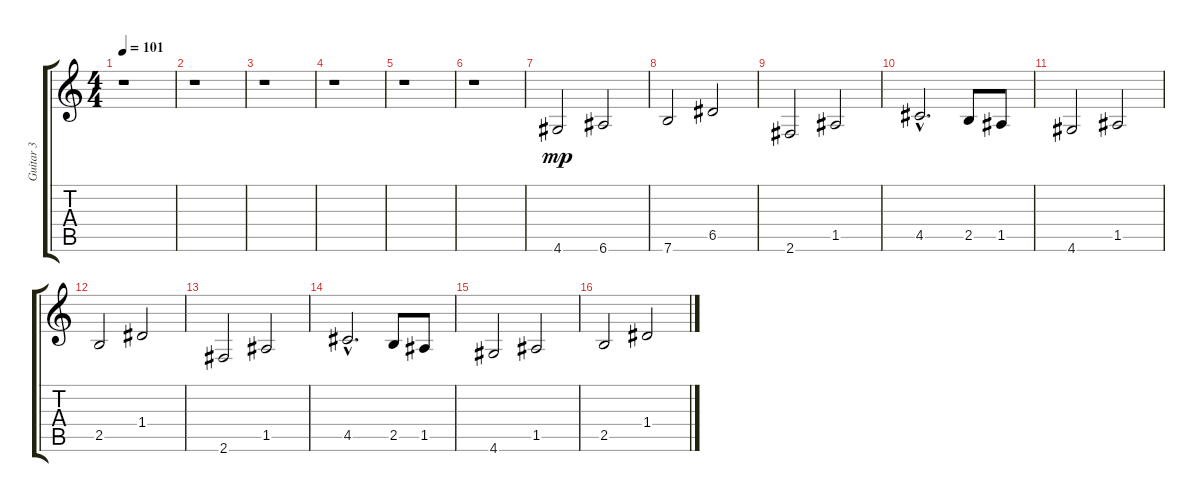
\track ("Guitar 3" "Guitar 3") {instrument electricguitarclean}
\staff {score tabs}
\tuning (E4 B3 G3 D3 A2 E2) {hide}
\ts (4 4)
\tempo 101
\clef g2
\ks c
r.1{dy mp} |
r.1 |
r.1 |
r.1 |
r.1 |
r.1 |
4.6.2 6.6.2 |
7.6.2 6.5.2 |
2.6.2 1.5.2 |
4.5{hac}.2{d} 2.5.8 1.5.8 |
4.6.2 1.5.2 |
2.5.2 1.4.2 |
2.6.2 1.5.2 |
4.5{hac}.2{d} 2.5.8 1.5.8 |
4.6.2 1.5.2 |
2.5.2 1.4.2
